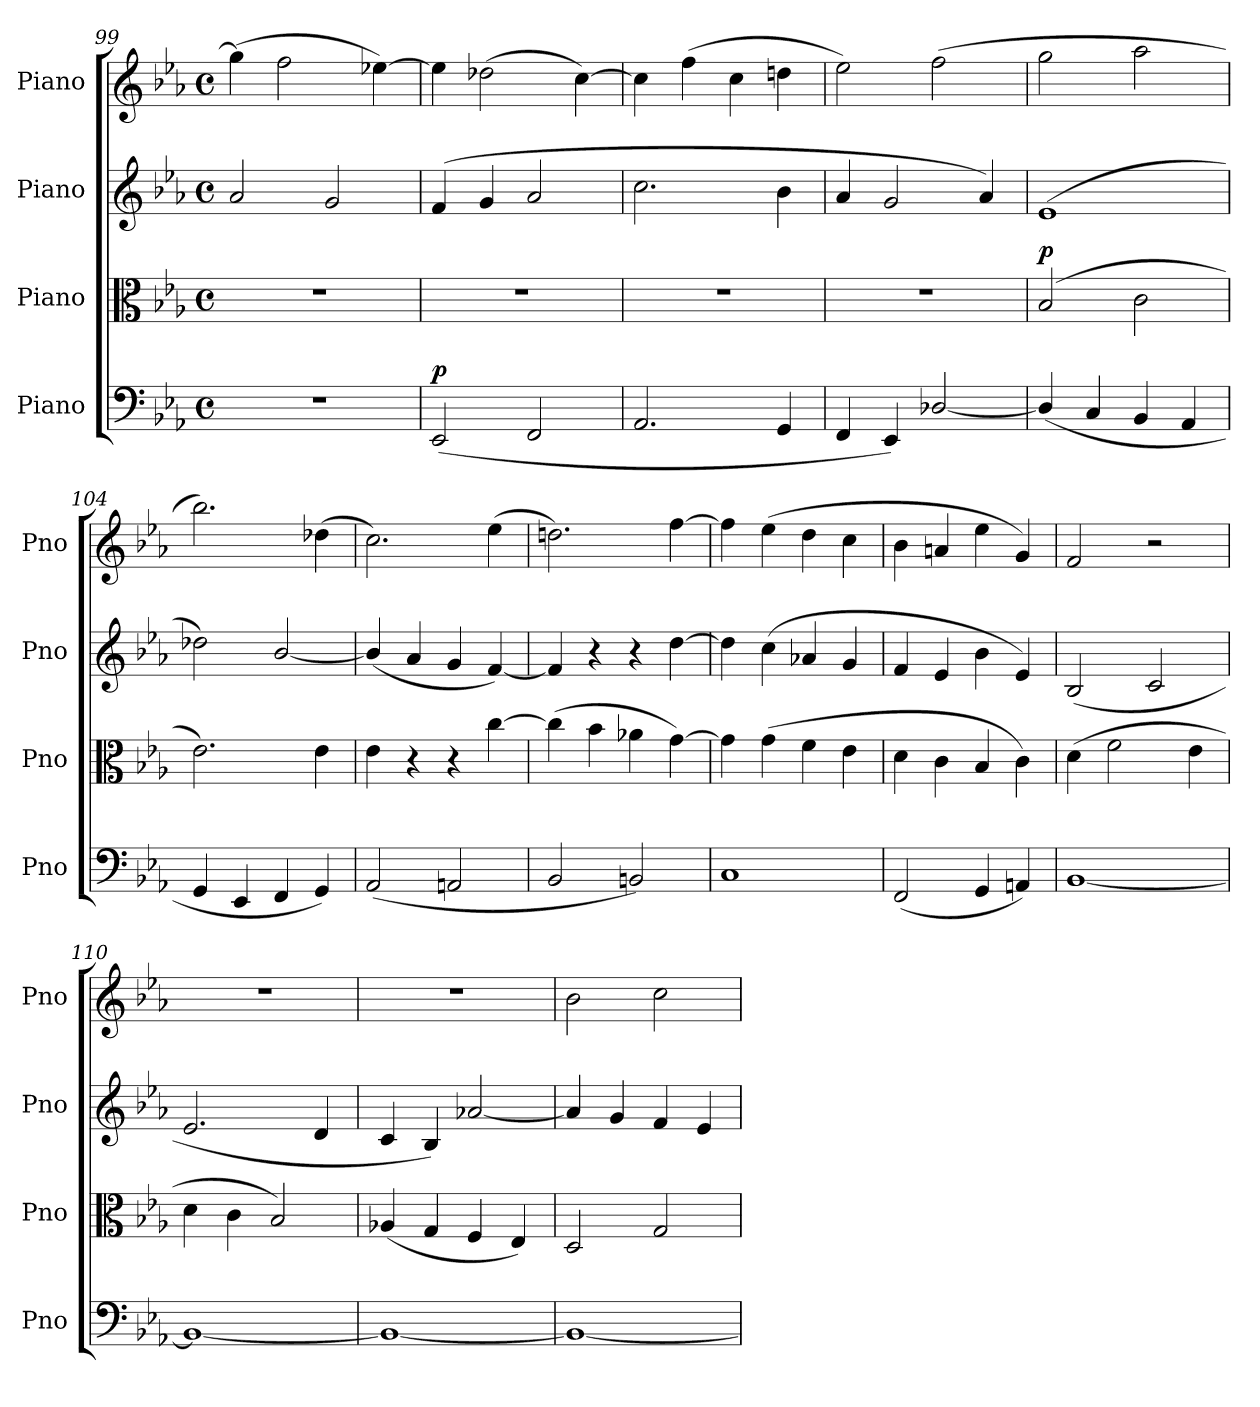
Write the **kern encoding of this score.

**kern	**dynam	**kern	**dynam	**kern	**kern
*part4	*part4	*part3	*part3	*part2	*part1
*staff4	*staff4	*staff3	*staff3	*staff2	*staff1
*I"Piano	*	*I"Piano	*	*I"Piano	*I"Piano
*I'Pno	*	*I'Pno	*	*I'Pno	*I'Pno
*clefF4	*	*clefC3	*	*clefG2	*clefG2
*k[b-e-a-]	*	*k[b-e-a-]	*	*k[b-e-a-]	*k[b-e-a-]
*M4/4	*	*M4/4	*	*M4/4	*M4/4
*met(c)	*	*met(c)	*	*met(c)	*met(c)
=99	=99	=99	=99	=99	=99
1r	.	1r	.	2a-/	(4gg\]
.	.	.	.	.	2ff\
.	.	.	.	2g/	.
.	.	.	.	.	[4ee-X\)
=100	=100	=100	=100	=100	=100
!	!LO:DY:a	!	!	!	!
(2EE-/	p	1r	.	(4f/	4ee-\]
.	.	.	.	4g/	(2dd-X\
2FF/	.	.	.	2a-/	.
.	.	.	.	.	[4cc\)
=101	=101	=101	=101	=101	=101
2.AA-/	.	1r	.	2.cc\	4cc\]
.	.	.	.	.	(4ff\
.	.	.	.	.	4cc\
4GG/	.	.	.	4b-\	4ddn\
!!LO:LB:g=z
=102	=102	=102	=102	=102	=102
4FF/	.	1r	.	4a-/	2ee-\)
4EE-/)	.	.	.	2g/	.
[2D-X/	.	.	.	.	(2ff\
.	.	.	.	4a-/)	.
=103	=103	=103	=103	=103	=103
!	!	!	!LO:DY:a	!	!
(4D-/]	.	(2B-/	p	(1e-	2gg\
4C/	.	.	.	.	.
4BB-/	.	2c\	.	.	2aa-\
4AA-/	.	.	.	.	.
=104	=104	=104	=104	=104	=104
4GG/	.	2.e-\)	.	2dd-X\)	2.bb-\)
4EE-/	.	.	.	.	.
4FF/	.	.	.	[2b-/	.
4GG/)	.	4e-\	.	.	(4dd-X\
=105	=105	=105	=105	=105	=105
(2AA-/	.	4e-\	.	(4b-/]	2.cc\)
.	.	4r	.	4a-/	.
2AAn/	.	4r	.	4g/	.
.	.	[4cc\	.	[4f/)	(4ee-\
=106	=106	=106	=106	=106	=106
2BB-/	.	(4cc\]	.	4f/]	2.ddn\)
.	.	4b-\	.	4r	.
2BBn/)	.	4a-X\	.	4r	.
.	.	[4g\)	.	[4dd\	[4ff\
=107	=107	=107	=107	=107	=107
1C	.	4g\]	.	4dd\]	4ff\]
.	.	(4g\	.	(4cc\	(4ee-\
.	.	4f\	.	4a-X/	4dd\
.	.	4e-\	.	4g/	4cc\
=108	=108	=108	=108	=108	=108
(2FF/	.	4d\	.	4f/	4b-\
.	.	4c\	.	4e-/	4an/
4GG/	.	4B-/	.	4b-\	4ee-\
4AAn/)	.	4c\)	.	4e-/)	4g/)
=109	=109	=109	=109	=109	=109
[1BB-	.	(4d\	.	(2B-/	2f/
.	.	2f\	.	.	.
.	.	.	.	2c/	2r
.	.	4e-\	.	.	.
=110	=110	=110	=110	=110	=110
1BB-_	.	4d\	.	2.e-/	1r
.	.	4c\	.	.	.
.	.	2B-/)	.	.	.
.	.	.	.	4d/	.
=111	=111	=111	=111	=111	=111
1BB-_	.	(4A-X/	.	4c/	1r
.	.	4G/	.	4B-/)	.
.	.	4F/	.	[2a-X/	.
.	.	4E-/)	.	.	.
=112	=112	=112	=112	=112	=112
1BB-_	.	2D/	.	4a-/]	2b-\
.	.	.	.	4g/	.
.	.	2G/	.	4f/	2cc\
.	.	.	.	4e-/	.
=	=	=	=	=	=
*-	*-	*-	*-	*-	*-
